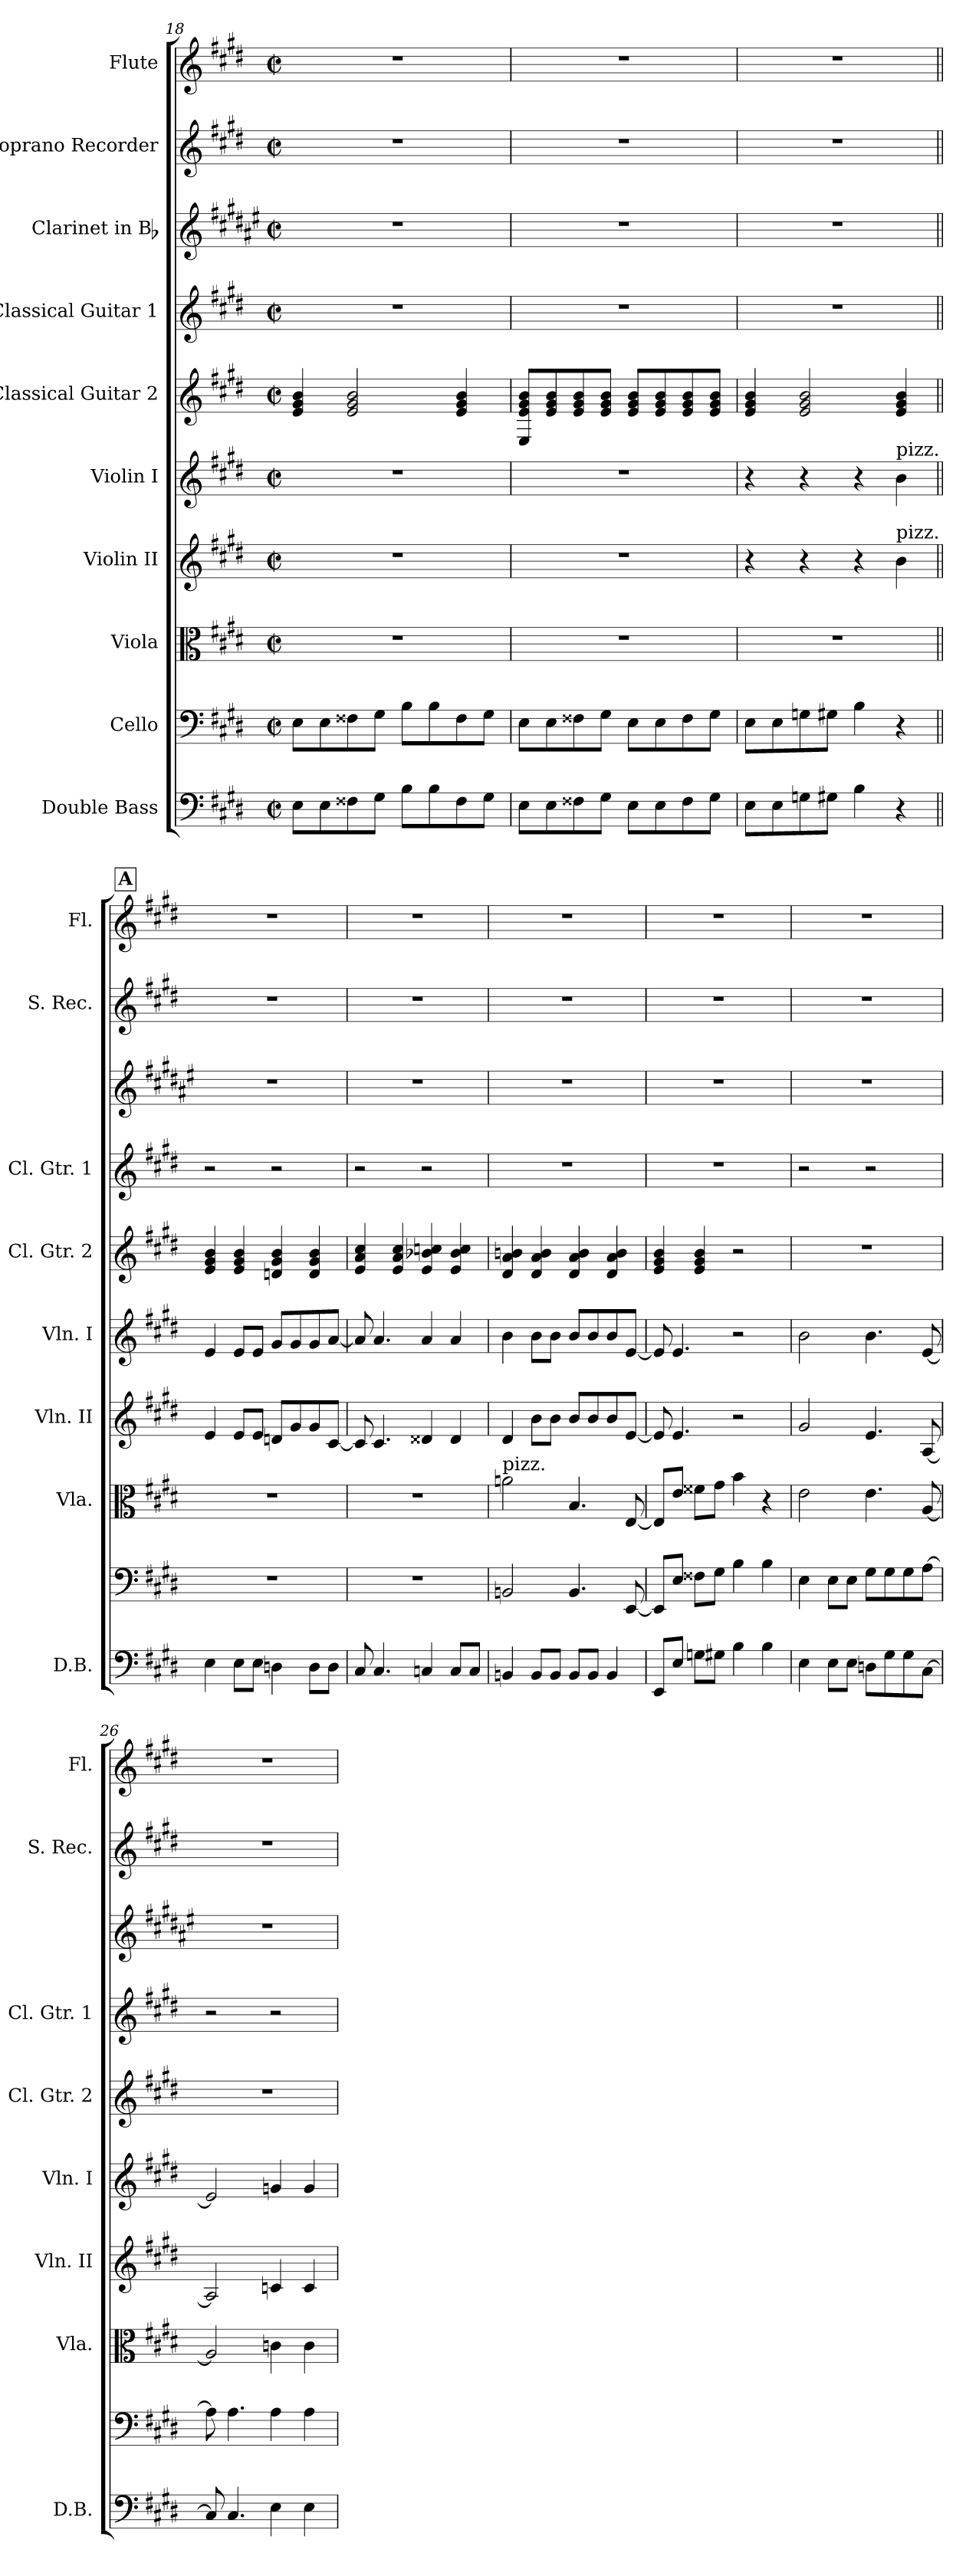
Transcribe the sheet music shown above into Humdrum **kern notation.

**kern	**kern	**kern	**kern	**kern	**kern	**kern	**kern	**kern	**kern
*part10	*part9	*part8	*part7	*part6	*part5	*part4	*part3	*part2	*part1
*staff10	*staff9	*staff8	*staff7	*staff6	*staff5	*staff4	*staff3	*staff2	*staff1
*I"Double Bass	*I"Cello	*I"Viola	*I"Violin II	*I"Violin I	*I"Classical Guitar 2	*I"Classical Guitar 1	*I"Clarinet in Bb	*I"Soprano Recorder	*I"Flute
*I'D.B.	*	*I'Vla.	*I'Vln. II	*I'Vln. I	*I'Cl. Gtr. 2	*I'Cl. Gtr. 1	*	*I'S. Rec.	*I'Fl.
*clefF4	*clefF4	*clefC3	*clefG2	*clefG2	*clefG2	*clefG2	*clefG2	*clefG2	*clefG2
*ITrd7c12	*	*	*	*	*ITrd7c12	*ITrd7c12	*ITrd1c2	*ITrd-7c-12	*
*k[f#c#g#d#]	*k[f#c#g#d#]	*k[f#c#g#d#]	*k[f#c#g#d#]	*k[f#c#g#d#]	*k[f#c#g#d#]	*k[f#c#g#d#]	*k[f#c#g#d#]	*k[f#c#g#d#]	*k[f#c#g#d#]
*E:	*E:	*E:	*E:	*E:	*E:	*E:	*E:	*E:	*E:
*M2/2	*M2/2	*M2/2	*M2/2	*M2/2	*M2/2	*M2/2	*M2/2	*M2/2	*M2/2
*met(c|)	*met(c|)	*met(c|)	*met(c|)	*met(c|)	*met(c|)	*met(c|)	*met(c|)	*met(c|)	*met(c|)
=18	=18	=18	=18	=18	=18	=18	=18	=18	=18
8EE\L	8E\L	1r	1r	1r	4E/ 4G#/ 4B/	1r	1r	1r	1r
8EE\	8E\	.	.	.	.	.	.	.	.
8FF##X\	8F##X\	.	.	.	2E/ 2G#/ 2B/	.	.	.	.
8GG#\J	8G#\J	.	.	.	.	.	.	.	.
8BB\L	8B\L	.	.	.	.	.	.	.	.
8BB\	8B\	.	.	.	.	.	.	.	.
8FF##\	8F##\	.	.	.	4E/ 4G#/ 4B/	.	.	.	.
8GG#\J	8G#\J	.	.	.	.	.	.	.	.
=19	=19	=19	=19	=19	=19	=19	=19	=19	=19
8EE\L	8E\L	1r	1r	1r	8EE/ 8E/ 8G#/ 8B/L	1r	1r	1r	1r
8EE\	8E\	.	.	.	8E/ 8G#/ 8B/	.	.	.	.
8FF##X\	8F##X\	.	.	.	8E/ 8G#/ 8B/	.	.	.	.
8GG#\J	8G#\J	.	.	.	8E/ 8G#/ 8B/J	.	.	.	.
8EE\L	8E\L	.	.	.	8E/ 8G#/ 8B/L	.	.	.	.
8EE\	8E\	.	.	.	8E/ 8G#/ 8B/	.	.	.	.
8FF##\	8F##\	.	.	.	8E/ 8G#/ 8B/	.	.	.	.
8GG#\J	8G#\J	.	.	.	8E/ 8G#/ 8B/J	.	.	.	.
!!LO:PB:g=z
=20	=20	=20	=20	=20	=20	=20	=20	=20	=20
8EE\L	8E\L	1r	4r	4r	4E/ 4G#/ 4B/	1r	1r	1r	1r
8EE\	8E\	.	.	.	.	.	.	.	.
8GGn\	8Gn\	.	4r	4r	2E/ 2G#/ 2B/	.	.	.	.
8GG#X\J	8G#X\J	.	.	.	.	.	.	.	.
4BB\	4B\	.	4r	4r	.	.	.	.	.
!	!	!	!	!LO:TX:a:t=pizz.	!	!	!	!	!
!	!	!	!LO:TX:a:t=pizz.	!	!	!	!	!	!
4r	4r	.	4b\	4b\	4E/ 4G#/ 4B/	.	.	.	.
!!LO:REH:place=s1:a:B:fs=10.8:t=A
=21||	=21||	=21||	=21||	=21||	=21||	=21||	=21||	=21||	=21||
4EE\	1r	1r	4e/	4e/	4E/ 4G#/ 4B/	2r	1r	1r	1r
8EE\L	.	.	8e/L	8e/L	4E/ 4G#/ 4B/	.	.	.	.
8EE\J	.	.	8e/J	8e/J	.	.	.	.	.
4DDn\	.	.	8dn/L	8g#/L	4Dn/ 4G#/ 4B/	2r	.	.	.
.	.	.	8g#/	8g#/	.	.	.	.	.
8DD\L	.	.	8g#/	8g#/	4D/ 4G#/ 4B/	.	.	.	.
8DD\J	.	.	[8c#/J	[8a/J	.	.	.	.	.
=22	=22	=22	=22	=22	=22	=22	=22	=22	=22
8CC#/	1r	1r	8c#/]	8a/]	4E/ 4A/ 4c#/	2r	1r	1r	1r
4.CC#/	.	.	4.c#/	4.a/	.	.	.	.	.
.	.	.	.	.	4E/ 4A/ 4c#/	.	.	.	.
4CCn/	.	.	4d##X/	4a/	4E/ 4B-X/ 4cn/	2r	.	.	.
8CC/L	.	.	4d##/	4a/	4E/ 4B-/ 4c/	.	.	.	.
8CC/J	.	.	.	.	.	.	.	.	.
=23	=23	=23	=23	=23	=23	=23	=23	=23	=23
!	!	!LO:TX:a:t=pizz.	!	!	!	!	!	!	!
4BBBni/	2BBni/	2ani\	4d#i/	4b\	4D#/ 4A/ 4Bni/	1r	1r	1r	1r
8BBB/L	.	.	8b\L	8b\L	4D#/ 4A/ 4B/	.	.	.	.
8BBB/J	.	.	8b\J	8b\J	.	.	.	.	.
8BBB/L	4.BB/	4.B/	8b/L	8b/L	4D#/ 4A/ 4B/	.	.	.	.
8BBB/J	.	.	8b/	8b/	.	.	.	.	.
4BBB/	.	.	8b/	8b/	4D#/ 4A/ 4B/	.	.	.	.
.	[8EE/	[8E/	[8e/J	[8e/J	.	.	.	.	.
!!LO:PB:g=z
=24	=24	=24	=24	=24	=24	=24	=24	=24	=24
8EEE/L	8EE/L]	8E/L]	8e/]	8e/]	4E/ 4G#/ 4B/	1r	1r	1r	1r
8EE/J	8E/J	8e/J	4.e/	4.e/	.	.	.	.	.
8GGn\L	8F##X\L	8f##X\L	.	.	4E/ 4G#/ 4B/	.	.	.	.
8GG#X\J	8G#\J	8g#\J	.	.	.	.	.	.	.
4BB\	4B\	4b\	2r	2r	2r	.	.	.	.
4BB\	4B\	4r	.	.	.	.	.	.	.
=25	=25	=25	=25	=25	=25	=25	=25	=25	=25
4EE\	4E\	2e\	2g#/	2b\	1r	2r	1r	1r	1r
8EE\L	8E\L	.	.	.	.	.	.	.	.
8EE\J	8E\J	.	.	.	.	.	.	.	.
8DDn\L	8G#\L	4.e\	4.e/	4.b\	.	2r	.	.	.
8GG#\	8G#\	.	.	.	.	.	.	.	.
8GG#\	8G#\	.	.	.	.	.	.	.	.
[8CC#\J	[8A\J	[8A/	[8A/	[8e/	.	.	.	.	.
=26	=26	=26	=26	=26	=26	=26	=26	=26	=26
8CC#/]	8A\]	2A/]	2A/]	2e/]	1r	2r	1r	1r	1r
4.CC#/	4.A\	.	.	.	.	.	.	.	.
4EE\	4A\	4cn\	4cn/	4gn/	.	2r	.	.	.
4EE\	4A\	4c\	4c/	4g/	.	.	.	.	.
=	=	=	=	=	=	=	=	=	=
*-	*-	*-	*-	*-	*-	*-	*-	*-	*-
